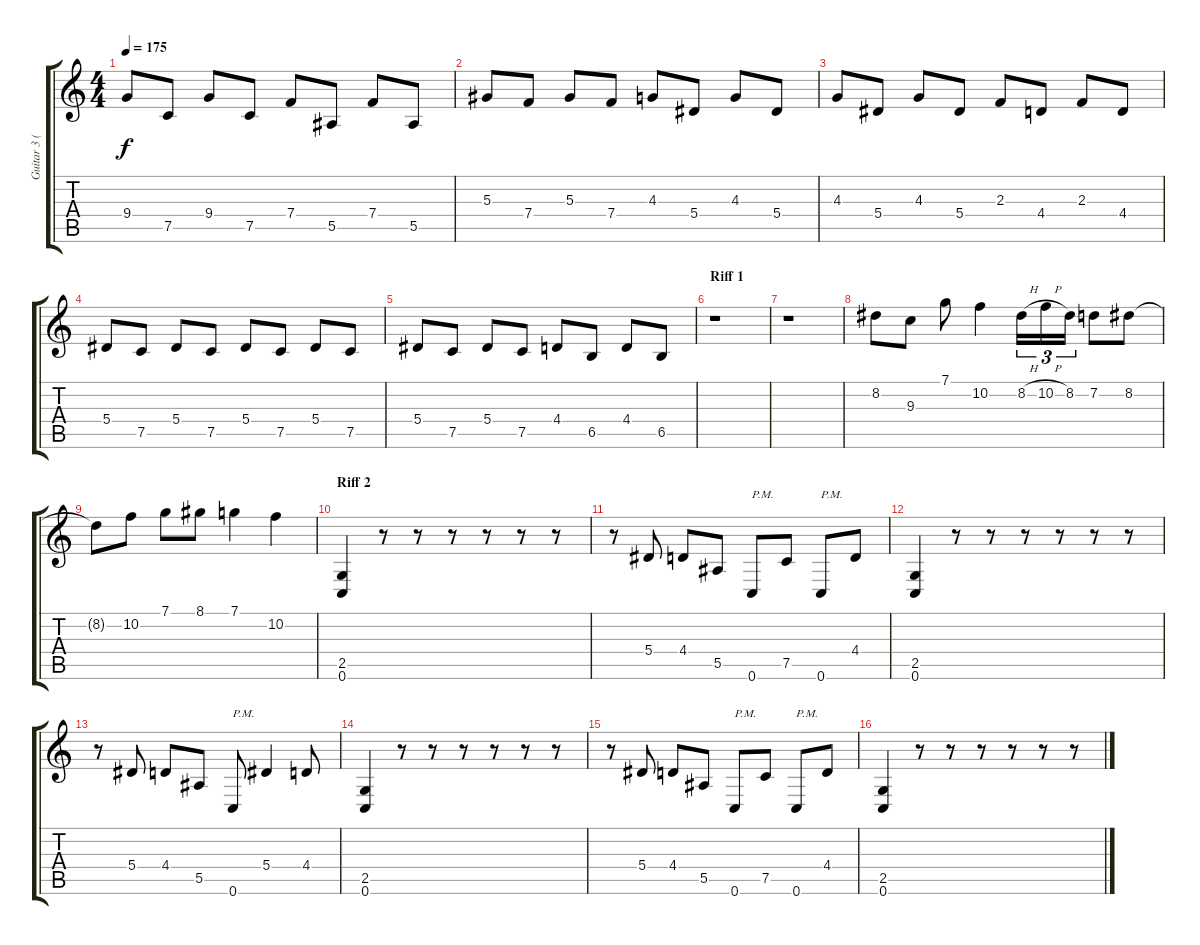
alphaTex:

\track ("Guitar 3 (Lead)" "Guitar 3 (") {instrument distortionguitar}
\staff {score tabs}
\tuning (C4 G3 Eb3 Bb2 F2 C2) {hide}
\ts (4 4)
\tempo 175
\clef g2
\ks c
9.4.8{dy f} 7.5.8 9.4.8 7.5.8 7.4.8 5.5.8 7.4.8 5.5.8 |
5.3.8 7.4.8 5.3.8 7.4.8 4.3.8 5.4.8 4.3.8 5.4.8 |
4.3.8 5.4.8 4.3.8 5.4.8 2.3.8 4.4.8 2.3.8 4.4.8 |
5.4.8 7.5.8 5.4.8 7.5.8 5.4.8 7.5.8 5.4.8 7.5.8 |
5.4.8 7.5.8 5.4.8 7.5.8 4.4.8 6.5.8 4.4.8 6.5.8 |
\section ("" "Riff 1")
r.1 |
r.1 |
8.2.8 9.3.8 7.1.8 10.2.4 8.2{h}.16{tu (3 2)} 10.2{h}.16{tu (3 2)} 8.2.16{tu (3 2)} 7.2.8 8.2.8 |
8.2{t}.8 10.2.8 7.1.8 8.1.8 7.1.4 10.2.4 |
\section ("" "Riff 2")
(2.5 0.6).4 r.8 r.8 r.8 r.8 r.8 r.8 |
r.8 5.4.8 4.4.8 5.5.8 0.6.8{txt "P.M."} 7.5.8 0.6.8{txt "P.M."} 4.4.8 |
(2.5 0.6).4 r.8 r.8 r.8 r.8 r.8 r.8 |
r.8 5.4.8 4.4.8 5.5.8 0.6.8{txt "P.M."} 5.4.4 4.4.8 |
(2.5 0.6).4 r.8 r.8 r.8 r.8 r.8 r.8 |
r.8 5.4.8 4.4.8 5.5.8 0.6.8{txt "P.M."} 7.5.8 0.6.8{txt "P.M."} 4.4.8 |
(2.5 0.6).4 r.8 r.8 r.8 r.8 r.8 r.8
